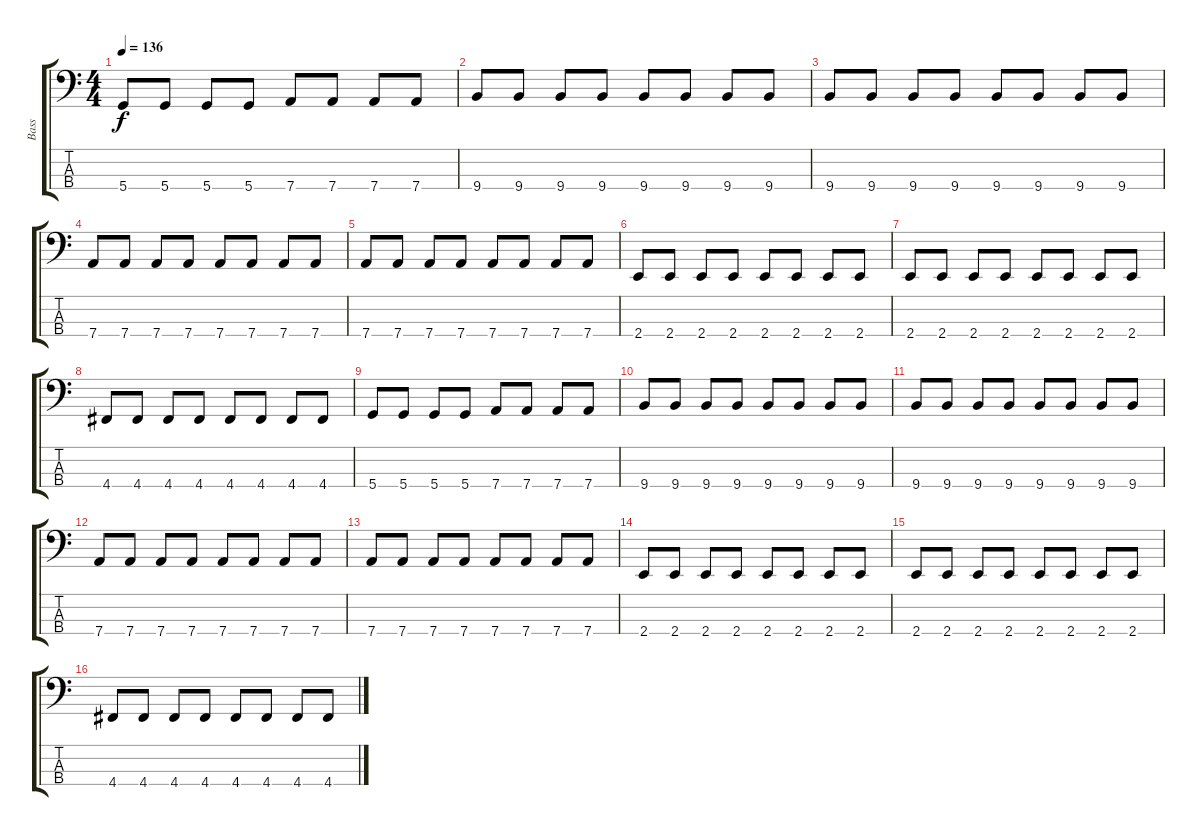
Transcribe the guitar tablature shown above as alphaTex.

\track ("Bass" "Bass") {instrument electricbassfinger}
\staff {score tabs}
\tuning (G2 D2 A1 D1) {hide}
\ts (4 4)
\tempo 136
\clef f4
\ks c
5.4.8{dy f} 5.4.8 5.4.8 5.4.8 7.4.8 7.4.8 7.4.8 7.4.8 |
9.4.8 9.4.8 9.4.8 9.4.8 9.4.8 9.4.8 9.4.8 9.4.8 |
9.4.8 9.4.8 9.4.8 9.4.8 9.4.8 9.4.8 9.4.8 9.4.8 |
7.4.8 7.4.8 7.4.8 7.4.8 7.4.8 7.4.8 7.4.8 7.4.8 |
7.4.8 7.4.8 7.4.8 7.4.8 7.4.8 7.4.8 7.4.8 7.4.8 |
2.4.8 2.4.8 2.4.8 2.4.8 2.4.8 2.4.8 2.4.8 2.4.8 |
2.4.8 2.4.8 2.4.8 2.4.8 2.4.8 2.4.8 2.4.8 2.4.8 |
4.4.8 4.4.8 4.4.8 4.4.8 4.4.8 4.4.8 4.4.8 4.4.8 |
5.4.8 5.4.8 5.4.8 5.4.8 7.4.8 7.4.8 7.4.8 7.4.8 |
9.4.8 9.4.8 9.4.8 9.4.8 9.4.8 9.4.8 9.4.8 9.4.8 |
9.4.8 9.4.8 9.4.8 9.4.8 9.4.8 9.4.8 9.4.8 9.4.8 |
7.4.8 7.4.8 7.4.8 7.4.8 7.4.8 7.4.8 7.4.8 7.4.8 |
7.4.8 7.4.8 7.4.8 7.4.8 7.4.8 7.4.8 7.4.8 7.4.8 |
2.4.8 2.4.8 2.4.8 2.4.8 2.4.8 2.4.8 2.4.8 2.4.8 |
2.4.8 2.4.8 2.4.8 2.4.8 2.4.8 2.4.8 2.4.8 2.4.8 |
4.4.8 4.4.8 4.4.8 4.4.8 4.4.8 4.4.8 4.4.8 4.4.8
